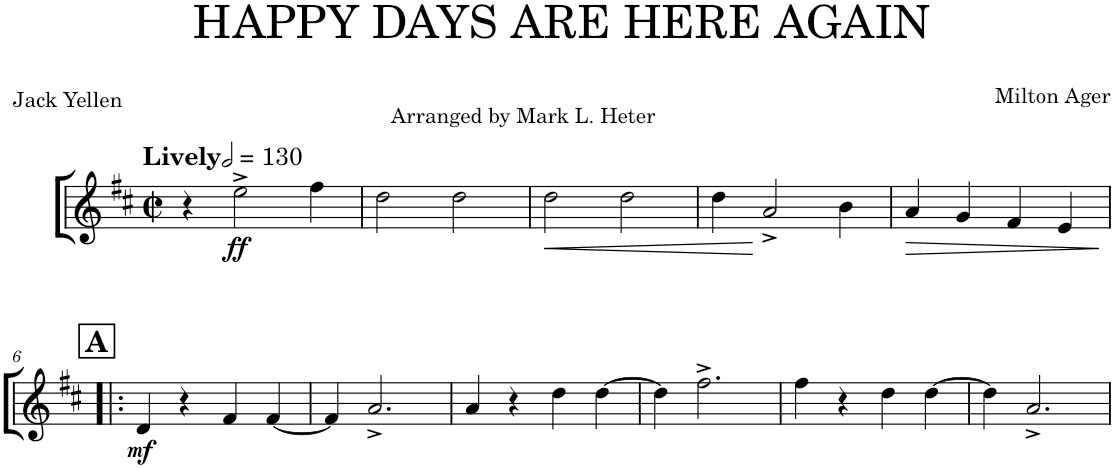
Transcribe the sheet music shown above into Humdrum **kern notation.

**kern	**dynam
*part1	*part1
*staff1	*staff1
*I"1st Trumpet in Bb	*
*I'Tpt.	*
*clefG2	*
*Trd1c2	*
*k[f#c#]	*
*M2/2	*
*met(c|)	*
*MM260	*
=1	=1
!LO:TX:a:B:t=Lively	!
*^	*
4r	2..ryy	.
!	!	!LO:DY:b
2ee^\	.	ff
4ff#\	.	.
!	!LO:TX:a:t=Arranged by Mark L. Heter	!
.	8ryy	.
*v	*v	*
=2	=2
2dd\	.
2dd\	.
=3	=3
!	!LO:HP:b
2dd\	<
2dd\	.
=4	=4
4dd\	.
2a^/	[
4b\	.
=5	=5
!	!LO:HP:b
4a/	>
4g/	.
4f#/	.
4e/	.
.	]
!!LO:LB:g=z
!!LO:REH:place=s1:a:B:cj:fs=14:t=A
=6!|:	=6!|:
!	!LO:DY:b
4d/	mf
4r	.
4f#/	.
[4f#/	.
=7	=7
4f#/]	.
2.a^/	.
=8	=8
4a/	.
4r	.
4dd\	.
[4dd\	.
=9	=9
4dd\]	.
2.ff#^\	.
=10	=10
4ff#\	.
4r	.
4dd\	.
[4dd\	.
=11	=11
4dd\]	.
2.a^/	.
=	=
*-	*-
